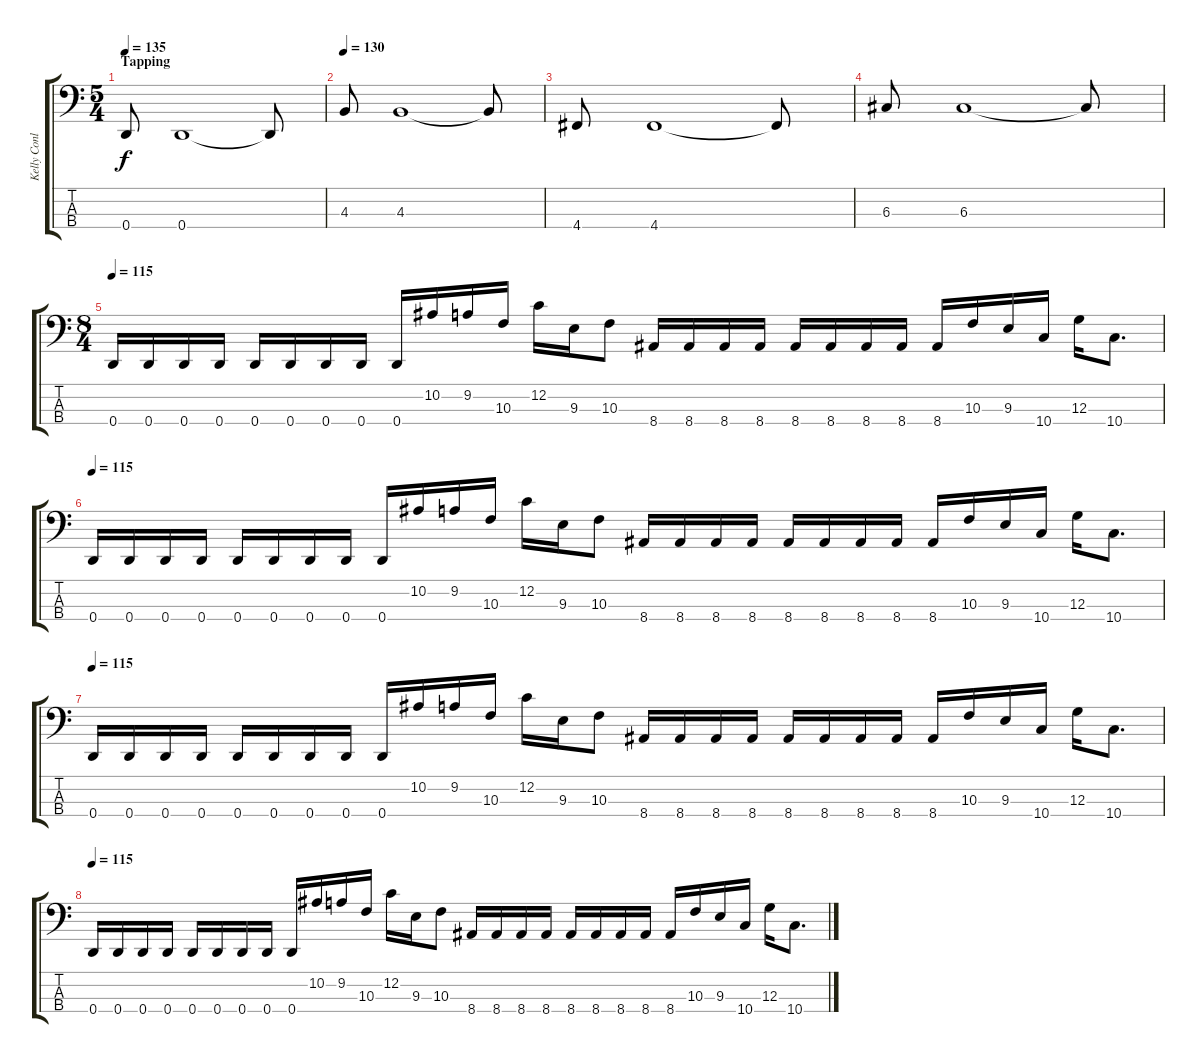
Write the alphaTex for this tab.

\track ("Kelly Conlon" "Kelly Conl") {instrument electricbassfinger}
\staff {score tabs}
\tuning (F2 C2 G1 D1) {hide}
\ts (5 4)
\section ("" "Tapping")
\tempo 130
\tempo 135
\clef f4
\ks c
0.4.8{dy f} 0.4.1 0.4{t}.8 |
\tempo 130
4.3.8 4.3.1 4.3{t}.8 |
4.4.8 4.4.1 4.4{t}.8 |
6.3.8 6.3.1 6.3{t}.8 |
\ts (8 4)
\tempo 115
0.4.16 0.4.16 0.4.16 0.4.16 0.4.16 0.4.16 0.4.16 0.4.16 0.4.16 10.2.16 9.2.16 10.3.16 12.2.16 9.3.16 10.3.8 8.4.16 8.4.16 8.4.16 8.4.16 8.4.16 8.4.16 8.4.16 8.4.16 8.4.16 10.3.16 9.3.16 10.4.16 12.3.16 10.4.8{d} |
\tempo 115
0.4.16 0.4.16 0.4.16 0.4.16 0.4.16 0.4.16 0.4.16 0.4.16 0.4.16 10.2.16 9.2.16 10.3.16 12.2.16 9.3.16 10.3.8 8.4.16 8.4.16 8.4.16 8.4.16 8.4.16 8.4.16 8.4.16 8.4.16 8.4.16 10.3.16 9.3.16 10.4.16 12.3.16 10.4.8{d} |
\tempo 115
0.4.16 0.4.16 0.4.16 0.4.16 0.4.16 0.4.16 0.4.16 0.4.16 0.4.16 10.2.16 9.2.16 10.3.16 12.2.16 9.3.16 10.3.8 8.4.16 8.4.16 8.4.16 8.4.16 8.4.16 8.4.16 8.4.16 8.4.16 8.4.16 10.3.16 9.3.16 10.4.16 12.3.16 10.4.8{d} |
\tempo 115
0.4.16 0.4.16 0.4.16 0.4.16 0.4.16 0.4.16 0.4.16 0.4.16 0.4.16 10.2.16 9.2.16 10.3.16 12.2.16 9.3.16 10.3.8 8.4.16 8.4.16 8.4.16 8.4.16 8.4.16 8.4.16 8.4.16 8.4.16 8.4.16 10.3.16 9.3.16 10.4.16 12.3.16 10.4.8{d}
